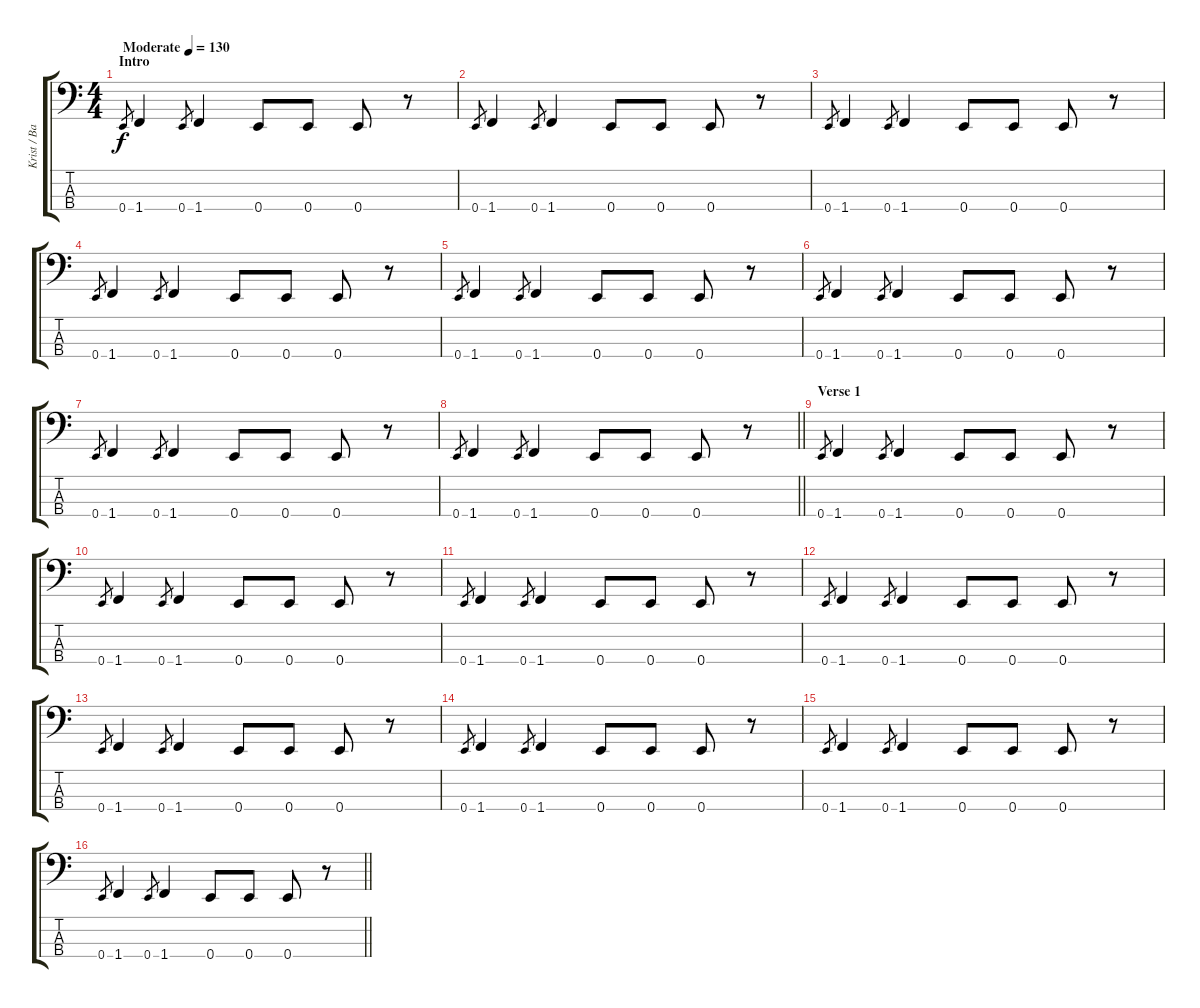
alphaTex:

\track ("Krist / Bass" "Krist / Ba") {instrument electricbassfinger}
\staff {score tabs}
\tuning (G2 D2 A1 E1) {hide}
\ts (4 4)
\section ("" "Intro")
\tempo (130 "Moderate")
\clef f4
\ks c
0.4.8{gr dy f instrument electricbassfinger} 1.4.4 0.4.8{gr} 1.4.4 0.4.8 0.4.8 0.4.8 r.8 |
0.4.8{gr} 1.4.4 0.4.8{gr} 1.4.4 0.4.8 0.4.8 0.4.8 r.8 |
0.4.8{gr} 1.4.4 0.4.8{gr} 1.4.4 0.4.8 0.4.8 0.4.8 r.8 |
0.4.8{gr} 1.4.4 0.4.8{gr} 1.4.4 0.4.8 0.4.8 0.4.8 r.8 |
0.4.8{gr} 1.4.4 0.4.8{gr} 1.4.4 0.4.8 0.4.8 0.4.8 r.8 |
0.4.8{gr} 1.4.4 0.4.8{gr} 1.4.4 0.4.8 0.4.8 0.4.8 r.8 |
0.4.8{gr} 1.4.4 0.4.8{gr} 1.4.4 0.4.8 0.4.8 0.4.8 r.8 |
\barLineRight lightlight
0.4.8{gr} 1.4.4 0.4.8{gr} 1.4.4 0.4.8 0.4.8 0.4.8 r.8 |
\section ("" "Verse 1")
0.4.8{gr} 1.4.4 0.4.8{gr} 1.4.4 0.4.8 0.4.8 0.4.8 r.8 |
0.4.8{gr} 1.4.4 0.4.8{gr} 1.4.4 0.4.8 0.4.8 0.4.8 r.8 |
0.4.8{gr} 1.4.4 0.4.8{gr} 1.4.4 0.4.8 0.4.8 0.4.8 r.8 |
0.4.8{gr} 1.4.4 0.4.8{gr} 1.4.4 0.4.8 0.4.8 0.4.8 r.8 |
0.4.8{gr} 1.4.4 0.4.8{gr} 1.4.4 0.4.8 0.4.8 0.4.8 r.8 |
0.4.8{gr} 1.4.4 0.4.8{gr} 1.4.4 0.4.8 0.4.8 0.4.8 r.8 |
0.4.8{gr} 1.4.4 0.4.8{gr} 1.4.4 0.4.8 0.4.8 0.4.8 r.8 |
\barLineRight lightlight
0.4.8{gr} 1.4.4 0.4.8{gr} 1.4.4 0.4.8 0.4.8 0.4.8 r.8
